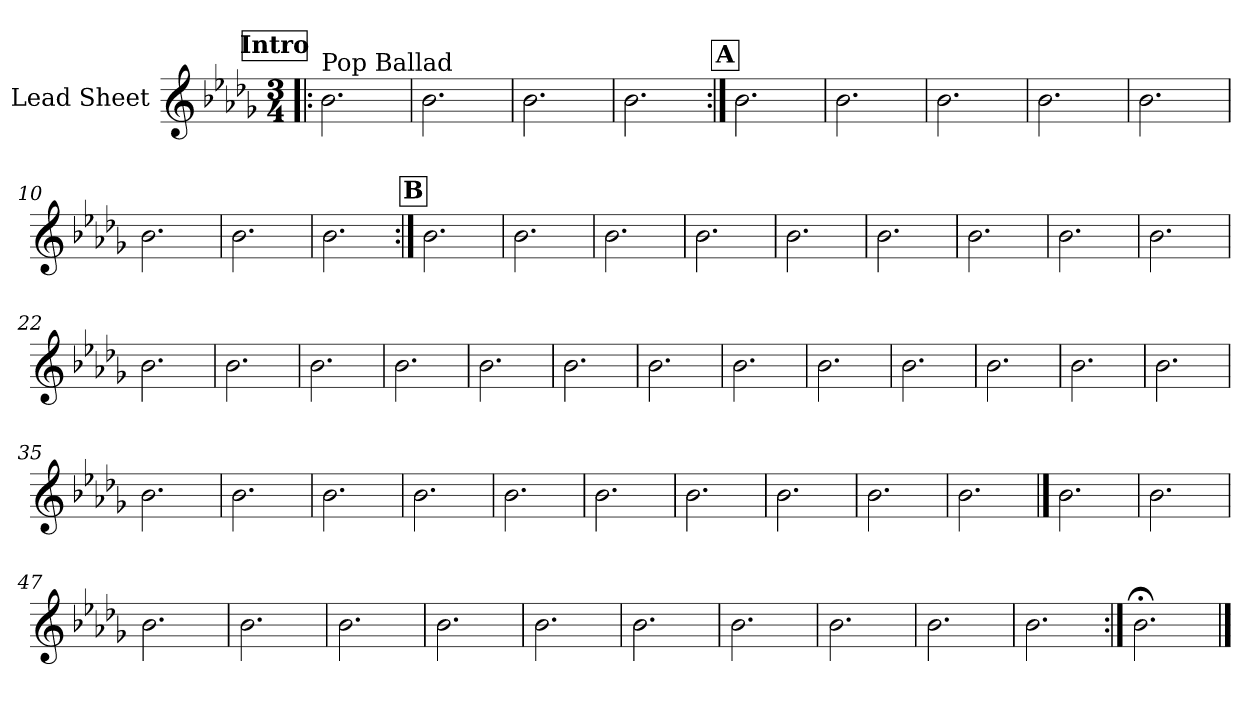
**kern
*part1
*staff1
*I"Lead Sheet
*clefG2
*k[b-e-a-d-g-]
*D-:
*M3/4
*MM113
!!LO:REH:place=s1:a:fs=14:t=Intro
=1!|:
!LO:TX:a:t=Pop Ballad
2.b-\
=2
2.b-\
=3
2.b-\
=4
2.b-\
!!LO:LB:g=z
!!LO:REH:place=s1:a:fs=14:t=A
=5:|!
2.b-\
=6
2.b-\
=7
2.b-\
=8
2.b-\
!!LO:LB:g=z
=9
2.b-\
=10
2.b-\
=11
2.b-\
=12
2.b-\
!!LO:LB:g=z
!!LO:REH:place=s1:a:fs=14:t=B
=13:|!
2.b-\
=14
2.b-\
=15
2.b-\
=16
2.b-\
!!LO:LB:g=z
=17
2.b-\
=18
2.b-\
=19
2.b-\
=20
2.b-\
=21
2.b-\
=22
2.b-\
=23
2.b-\
=24
2.b-\
!!LO:LB:g=z
=25
2.b-\
=26
2.b-\
=27
2.b-\
=28
2.b-\
!!LO:LB:g=z
=29
2.b-\
=30
2.b-\
=31
2.b-\
=32
2.b-\
=33
2.b-\
=34
2.b-\
=35
2.b-\
=36
2.b-\
!!LO:LB:g=z
=37
2.b-\
=38
2.b-\
=39
2.b-\
=40
2.b-\
=41
2.b-\
=42
2.b-\
=43
2.b-\
=44
2.b-\
!!LO:LB:g=z
==45
2.b-\
=46
2.b-\
=47
2.b-\
=48
2.b-\
=49
2.b-\
=50
2.b-\
=51
2.b-\
=52
2.b-\
!!LO:LB:g=z
=53
2.b-\
=54
2.b-\
=55
2.b-\
=56
2.b-\
=57:|!
2.b-;<\
==
*-
